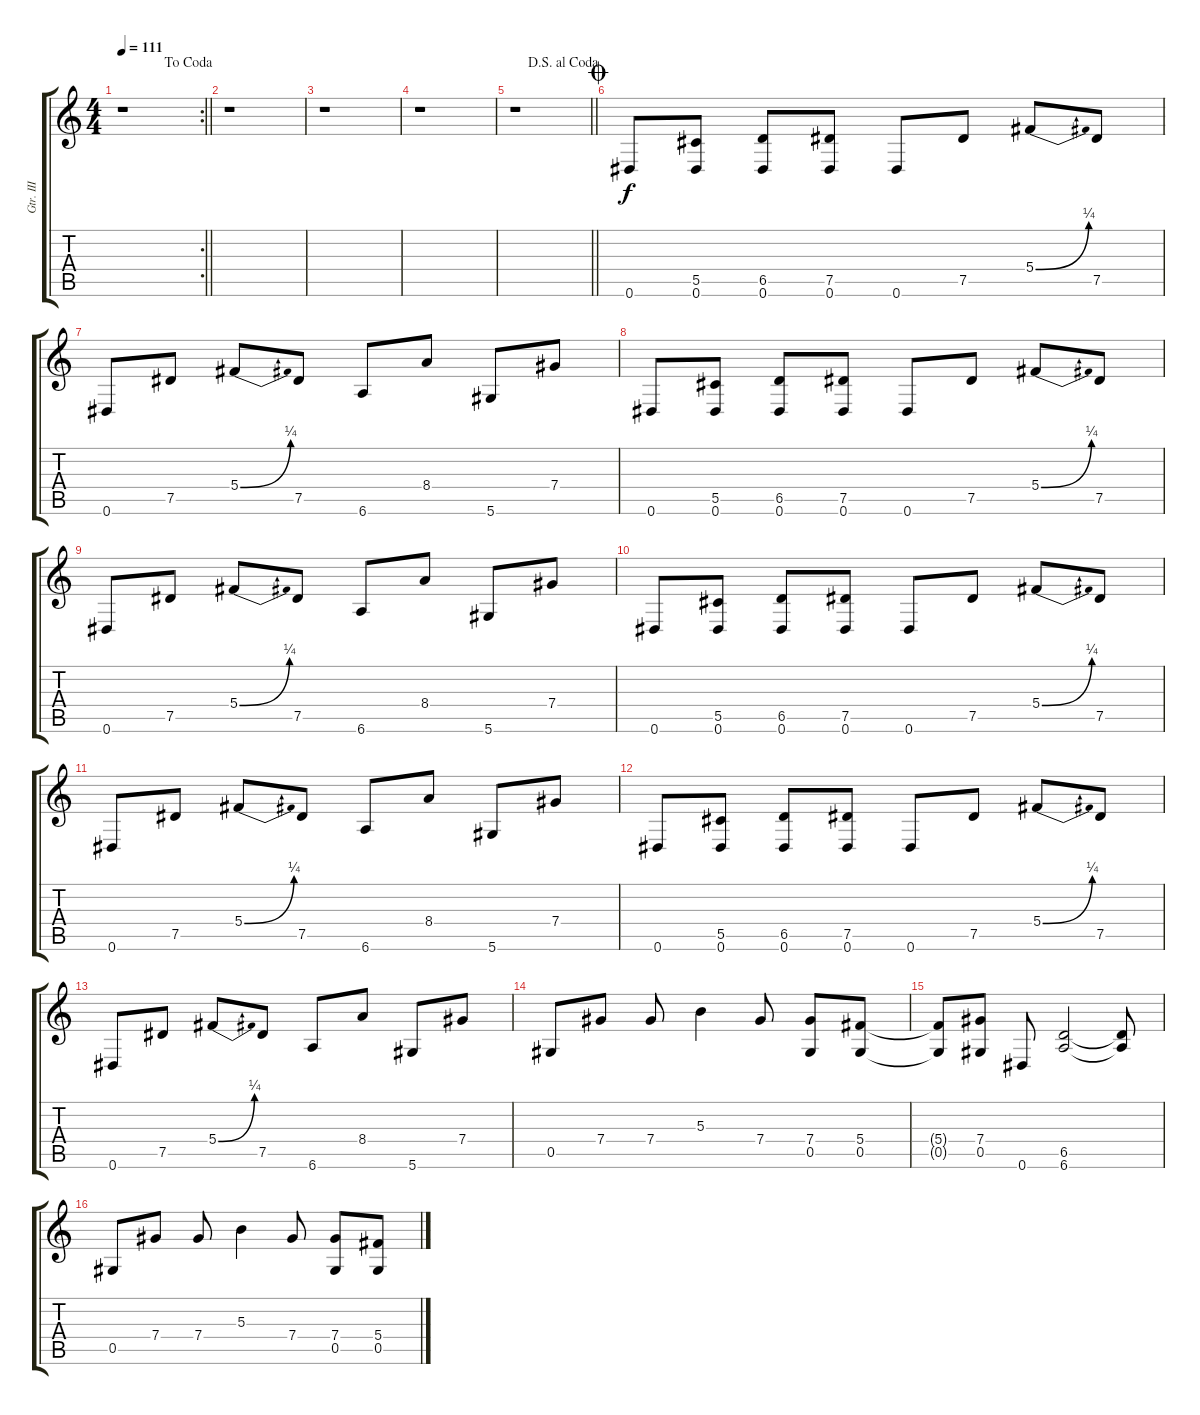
\track ("Gtr. III" "Gtr. III") {instrument distortionguitar}
\staff {score tabs}
\tuning (Eb4 Bb3 Gb3 Db3 Ab2 Eb2) {hide}
\rc 2
\ts (4 4)
\jump dacoda
\tempo 111
\clef g2
\barLineRight lightlight
\ks c
r.1{dy f} |
r.1 |
r.1 |
r.1 |
\jump dalsegnoalcoda
\barLineRight lightlight
r.1 |
\jump coda
0.6.8 (5.5 0.6).8 (6.5 0.6).8 (7.5 0.6).8 0.6.8 7.5.8 5.4{be (bend 0 0 60 1)}.8 7.5.8 |
0.6.8 7.5.8 5.4{be (bend 0 0 60 1)}.8 7.5.8 6.6.8 8.4.8 5.6.8 7.4.8 |
0.6.8 (5.5 0.6).8 (6.5 0.6).8 (7.5 0.6).8 0.6.8 7.5.8 5.4{be (bend 0 0 60 1)}.8 7.5.8 |
0.6.8 7.5.8 5.4{be (bend 0 0 60 1)}.8 7.5.8 6.6.8 8.4.8 5.6.8 7.4.8 |
0.6.8 (5.5 0.6).8 (6.5 0.6).8 (7.5 0.6).8 0.6.8 7.5.8 5.4{be (bend 0 0 60 1)}.8 7.5.8 |
0.6.8 7.5.8 5.4{be (bend 0 0 60 1)}.8 7.5.8 6.6.8 8.4.8 5.6.8 7.4.8 |
0.6.8 (5.5 0.6).8 (6.5 0.6).8 (7.5 0.6).8 0.6.8 7.5.8 5.4{be (bend 0 0 60 1)}.8 7.5.8 |
0.6.8 7.5.8 5.4{be (bend 0 0 60 1)}.8 7.5.8 6.6.8 8.4.8 5.6.8 7.4.8 |
0.5.8 7.4.8 7.4.8 5.3.4 7.4.8 (7.4 0.5).8 (5.4 0.5).8 |
(5.4{t} 0.5{t}).8 (7.4 0.5).8 0.6.8 (6.5 6.6).2 (6.5{t} 6.6{t}).8 |
0.5.8 7.4.8 7.4.8 5.3.4 7.4.8 (7.4 0.5).8 (5.4 0.5).8
